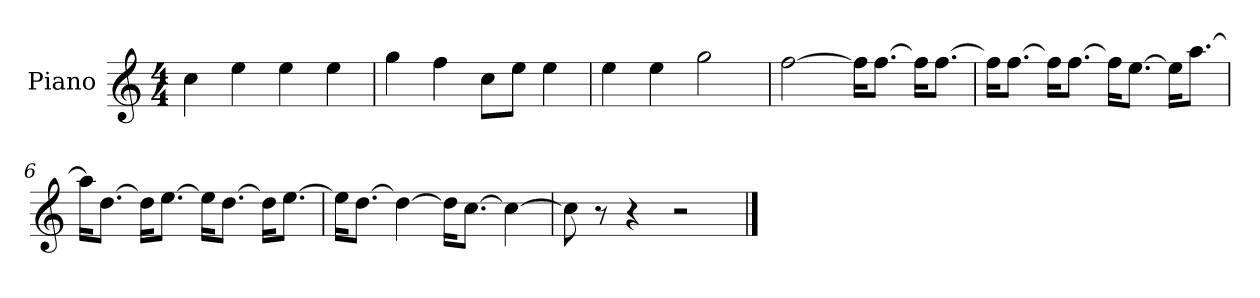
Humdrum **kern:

**kern
*part1
*staff1
*I"Piano
*I'P-no
*clefG2
*k[]
*M4/4
*MM90
=1
4cc\
4ee\
4ee\
4ee\
=2
4gg\
4ff\
8cc\L
8ee\J
4ee\
=3
4ee\
4ee\
2gg\
=4
[2ff\
16ff\KL]
[8.ff\J
16ff\KL]
[8.ff\J
=5
16ff\KL]
[8.ff\J
16ff\KL]
[8.ff\J
16ff\KL]
[8.ee\J
16ee\KL]
[8.aa\J
=6
16aa\KL]
[8.dd\J
16dd\KL]
[8.ee\J
16ee\KL]
[8.dd\J
16dd\KL]
[8.ee\J
!!LO:LB:g=z
=7
16ee\KL]
[8.dd\J
4dd\_
16dd\KL]
[8.cc\J
4cc\_
=8
8cc\]
8r
4r
2r
==
*-
